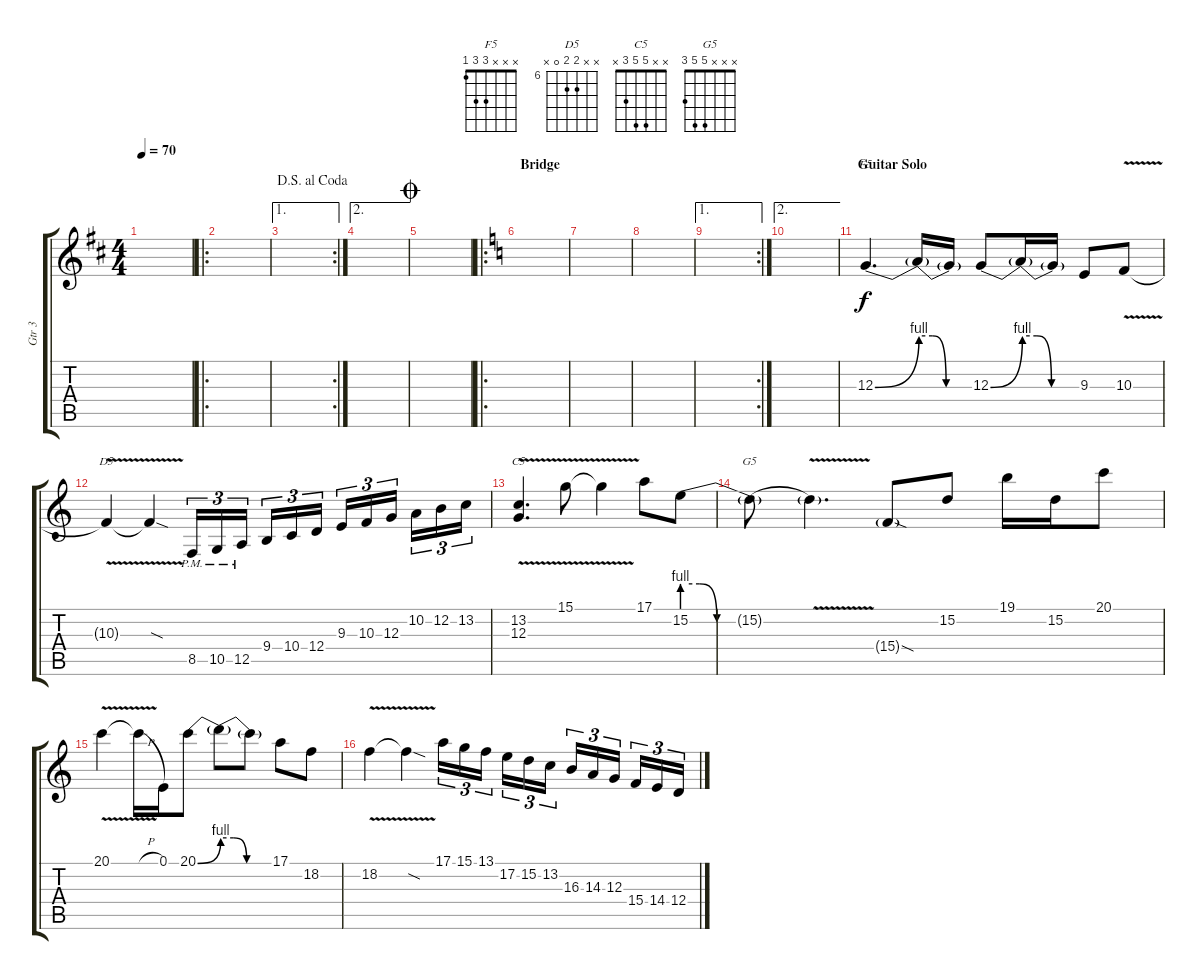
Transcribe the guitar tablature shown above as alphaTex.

\track ("Gtr 3" "Gtr 3") {instrument acousticgrandpiano}
\staff {score tabs}
\tuning (E4 B3 G3 D3 A2 E2) {hide}
\chord ("F5" x x x 3 3 1)
\chord ("D5" x x 7 7 0 x) {firstfret 6}
\chord ("C5" x x 5 5 3 x)
\chord ("G5" x x x 5 5 3)
\ts (4 4)
\tempo 70
\clef g2
\ks d
|
\ro
|
\ae 1
\rc 2
\jump dalsegnoalcoda
|
\ae 2
|
\jump coda
|
\ro
\section ("" "Bridge")
\ks c
|
|
|
\ae 1
\rc 2
|
\ae 2
|
\section ("" "Guitar Solo")
12.3{be (bend 0 0 60 4)}.4{d ch "F5"} 12.3{be (custom 0 4 15 4 30 0 60 0) t}.16 12.3{t}.16 12.3{be (bend 0 0 60 4)}.8 12.3{be (custom 0 4 15 4 30 0 60 0) t}.16 12.3{t}.16 9.3.8 10.3{v}.8 |
10.3{v t}.4{ch "D5"} 10.3{sod t}.4 8.5{pm}.16{tu (3 2)} 10.5{pm}.16{tu (3 2)} 12.5{pm}.16{tu (3 2)} 9.4.16{tu (3 2)} 10.4.16{tu (3 2)} 12.4.16{tu (3 2)} 9.3.16{tu (3 2)} 10.3.16{tu (3 2)} 12.3.16{tu (3 2)} 10.2.16{tu (3 2)} 12.2.16{tu (3 2)} 13.2.16{tu (3 2)} |
(13.2{v} 12.3{v}).4{d ch "C5"} 15.1{v}.8 15.1{v t}.4 17.1.8 15.2{be (custom 0 4 15 4 30 0 60 0)}.8 |
15.2{be (hold 0 0 60 0) t}.8{ch "G5"} 15.2{v t}.4{d} 15.4{sod g}.8 15.2.8 19.1.16 15.2.16 20.1.8 |
20.1{v}.4 20.1{v h t}.16 0.1.16 20.1{be (bend 0 0 60 4)}.8 20.1{be (custom 0 4 15 4 30 0 60 0) t}.8 20.1{t}.8 17.1.8 18.2.8 |
18.2{v}.4 18.2{sod t}.4 17.1.16{tu (3 2)} 15.1.16{tu (3 2)} 13.1.16{tu (3 2)} 17.2.16{tu (3 2)} 15.2.16{tu (3 2)} 13.2.16{tu (3 2)} 16.3.16{tu (3 2)} 14.3.16{tu (3 2)} 12.3.16{tu (3 2)} 15.4.16{tu (3 2)} 14.4.16{tu (3 2)} 12.4.16{tu (3 2)}
